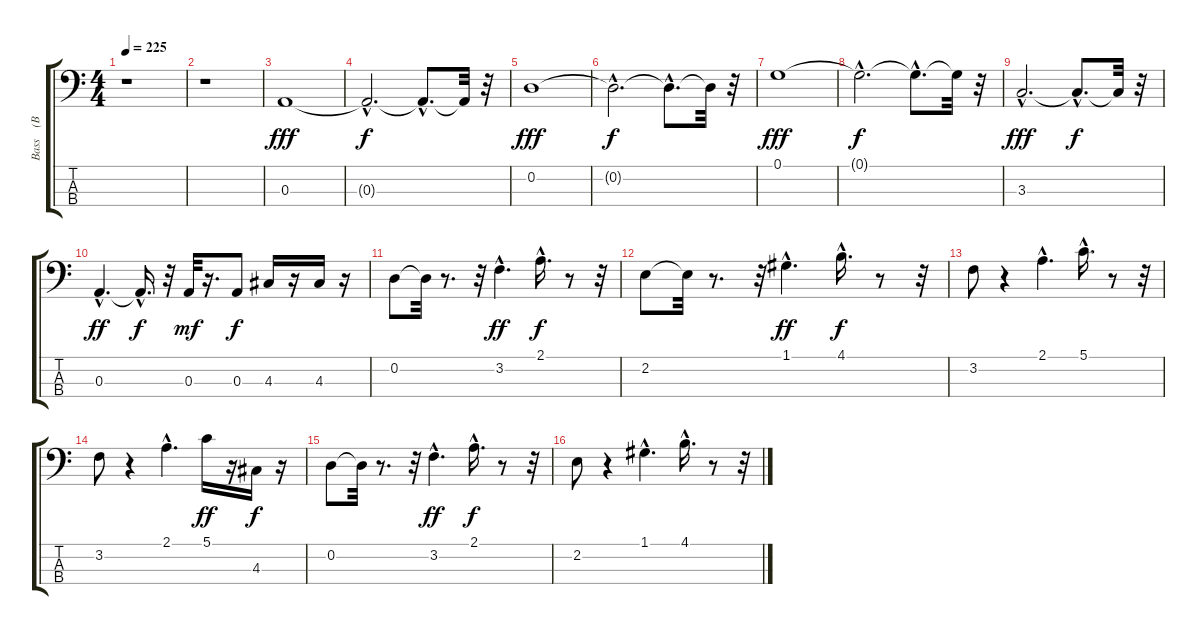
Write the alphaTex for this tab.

\track ("Bass    (BB)" "Bass    (B") {instrument fretlessbass}
\staff {score tabs}
\tuning (G2 D2 A1 E1) {hide}
\ts (4 4)
\tempo 225
\clef f4
\ks c
r.1{dy fff instrument fretlessbass} |
r.1 |
0.3.1 |
0.3{hac t}.2{d dy f} 0.3{hac t}.8{d} 0.3{t}.32 r.32 |
0.2.1{dy fff} |
0.2{hac t}.2{d dy f} 0.2{hac t}.8{d} 0.2{t}.32 r.32 |
0.1.1{dy fff} |
0.1{hac t}.2{d dy f} 0.1{hac t}.8{d} 0.1{t}.32 r.32 |
3.3{hac}.2{d dy fff} 3.3{hac t}.8{d dy f} 3.3{t}.32 r.32 |
0.3{hac}.4{d dy ff} 0.3{hac t}.16{d dy f} r.32 0.3.32{dy mf} r.16{d} 0.3.8{dy f} 4.3.16 r.16 4.3.16 r.16 |
0.2.8 0.2{t}.32 r.8{d} r.32 3.2{hac}.4{d dy ff} 2.1{hac}.16{d dy f} r.8 r.32 |
2.2.8 2.2{t}.32 r.8{d} r.32 1.1{hac}.4{d dy ff} 4.1{hac}.16{d dy f} r.8 r.32 |
3.2.8 r.4 2.1{hac}.4{d} 5.1{hac}.16{d} r.8 r.32 |
3.2.8 r.4 2.1{hac}.4{d} 5.1.16{dy ff} r.16 4.3.16{dy f} r.16 |
0.2.8 0.2{t}.32 r.8{d} r.32 3.2{hac}.4{d dy ff} 2.1{hac}.16{d dy f} r.8 r.32 |
2.2.8 r.4 1.1{hac}.4{d} 4.1{hac}.16{d} r.8 r.32
